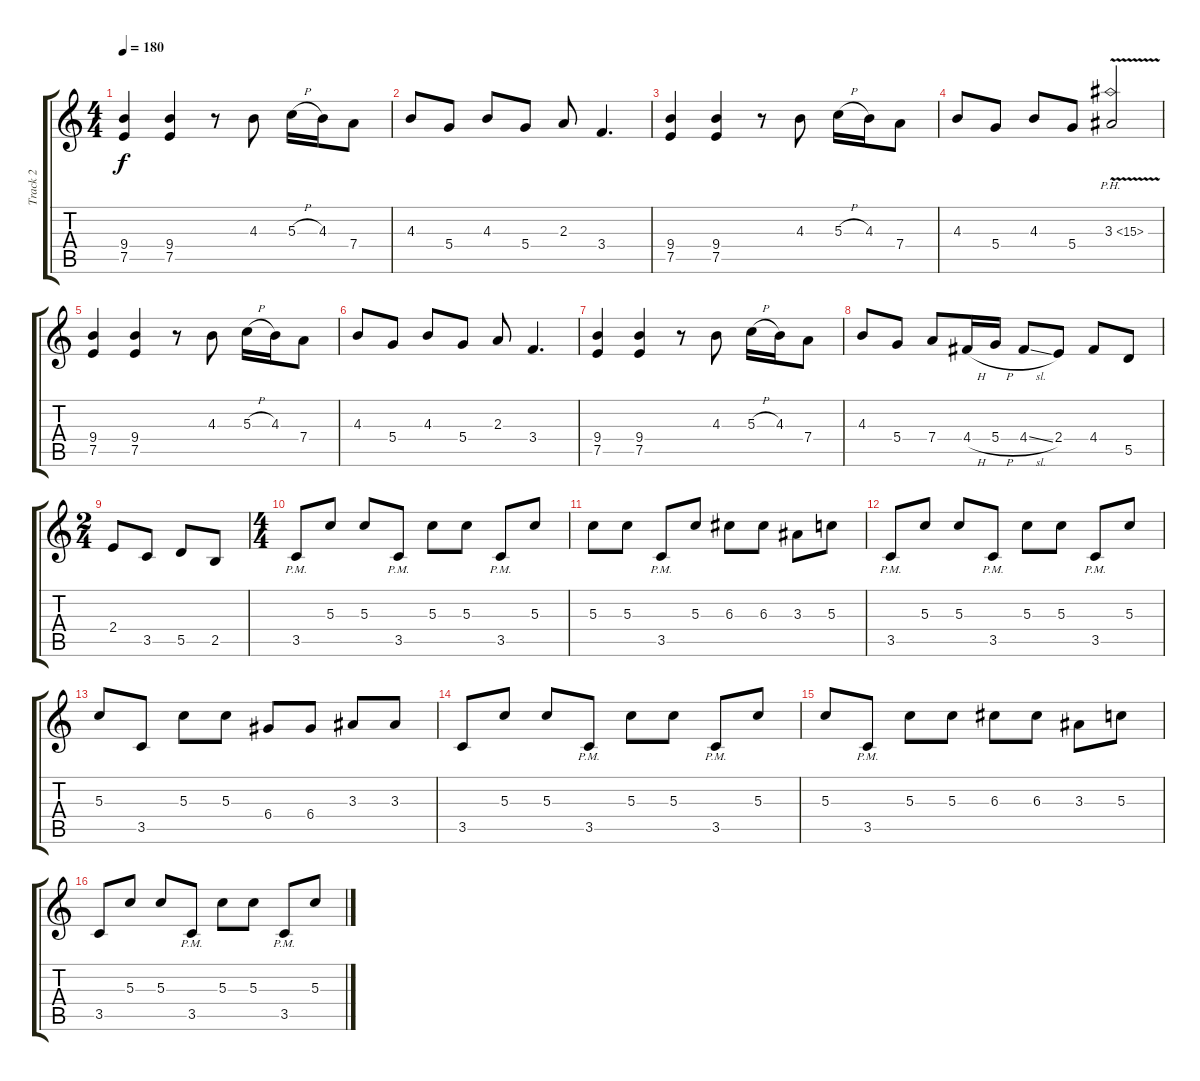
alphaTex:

\track ("Track 2" "Track 2") {instrument overdrivenguitar}
\staff {score tabs}
\tuning (E4 B3 G3 D3 A2 E2) {hide}
\ts (4 4)
\tempo 180
\clef g2
\ks c
(9.4 7.5).4{dy f} (9.4 7.5).4 r.8 4.3.8 5.3{h}.16 4.3.16 7.4.8 |
4.3.8 5.4.8 4.3.8 5.4.8 2.3.8 3.4.4{d} |
(9.4 7.5).4 (9.4 7.5).4 r.8 4.3.8 5.3{h}.16 4.3.16 7.4.8 |
4.3.8 5.4.8 4.3.8 5.4.8 3.3{ph 12 v}.2 |
(9.4 7.5).4 (9.4 7.5).4 r.8 4.3.8 5.3{h}.16 4.3.16 7.4.8 |
4.3.8 5.4.8 4.3.8 5.4.8 2.3.8 3.4.4{d} |
(9.4 7.5).4 (9.4 7.5).4 r.8 4.3.8 5.3{h}.16 4.3.16 7.4.8 |
4.3.8 5.4.8 7.4.8 4.4{h}.16 5.4{h}.16 4.4{sl}.8 2.4.8 4.4.8 5.5.8 |
\ts (2 4)
2.4.8 3.5.8 5.5.8 2.5.8 |
\ts (4 4)
3.5{pm}.8 5.3.8 5.3.8 3.5{pm}.8 5.3.8 5.3.8 3.5{pm}.8 5.3.8 |
5.3.8 5.3.8 3.5{pm}.8 5.3.8 6.3.8 6.3.8 3.3.8 5.3.8 |
3.5{pm}.8 5.3.8 5.3.8 3.5{pm}.8 5.3.8 5.3.8 3.5{pm}.8 5.3.8 |
5.3.8 3.5.8 5.3.8 5.3.8 6.4.8 6.4.8 3.3.8 3.3.8 |
3.5.8 5.3.8 5.3.8 3.5{pm}.8 5.3.8 5.3.8 3.5{pm}.8 5.3.8 |
5.3.8 3.5{pm}.8 5.3.8 5.3.8 6.3.8 6.3.8 3.3.8 5.3.8 |
3.5.8 5.3.8 5.3.8 3.5{pm}.8 5.3.8 5.3.8 3.5{pm}.8 5.3.8
